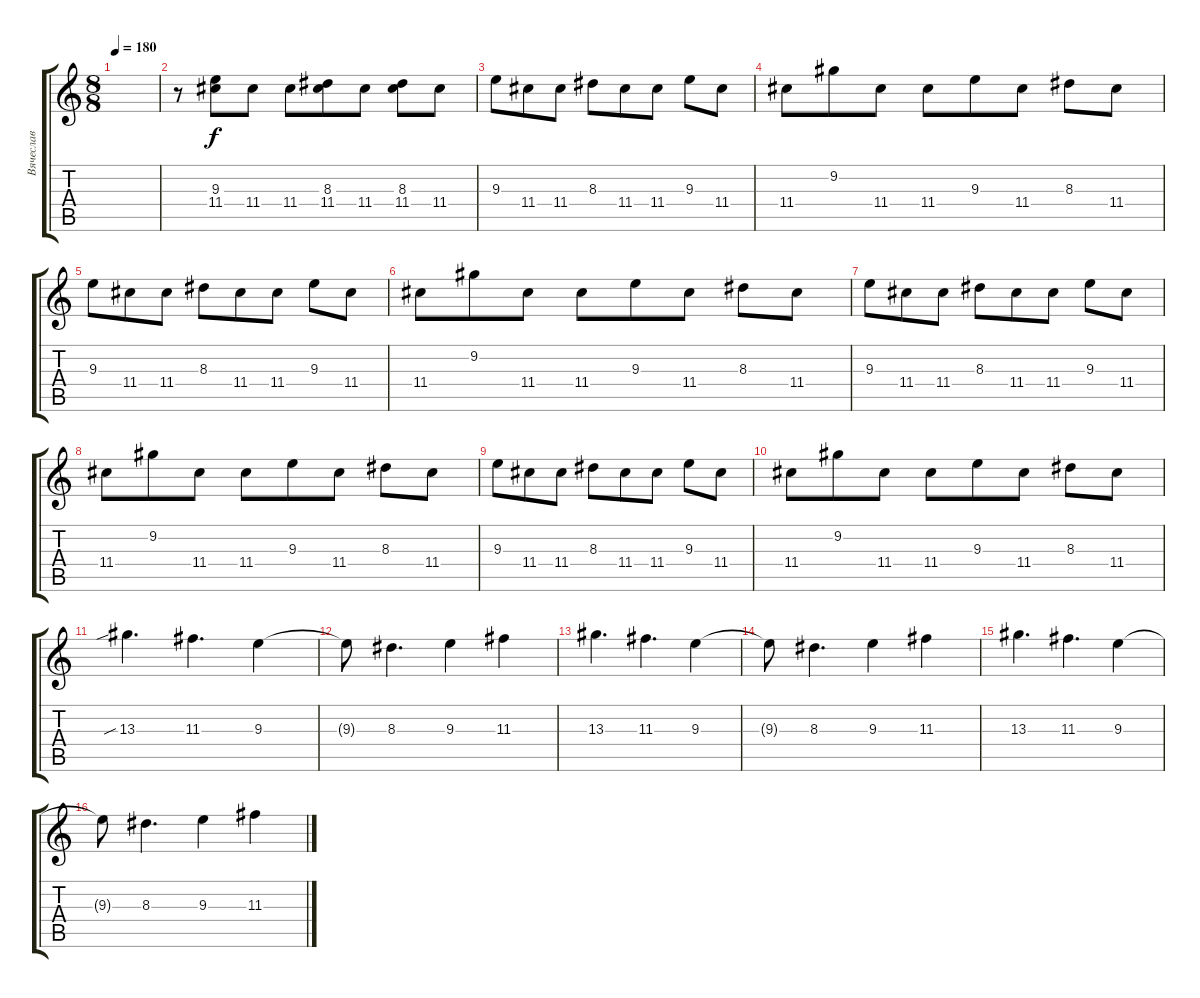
\track ("Вячеслав" "Вячеслав") {instrument distortionguitar}
\staff {score tabs}
\tuning (E4 B3 G3 D3 A2 E2) {hide}
\ts (8 8)
\tempo 180
\clef g2
\ks c
|
r.8 (9.3 11.4).8 11.4.8 11.4.8 (8.3 11.4).8 11.4.8 (8.3 11.4).8 11.4.8 |
9.3.8 11.4.8 11.4.8 8.3.8 11.4.8 11.4.8 9.3.8 11.4.8 |
11.4.8 9.2.8 11.4.8 11.4.8 9.3.8 11.4.8 8.3.8 11.4.8 |
9.3.8 11.4.8 11.4.8 8.3.8 11.4.8 11.4.8 9.3.8 11.4.8 |
11.4.8 9.2.8 11.4.8 11.4.8 9.3.8 11.4.8 8.3.8 11.4.8 |
9.3.8 11.4.8 11.4.8 8.3.8 11.4.8 11.4.8 9.3.8 11.4.8 |
11.4.8 9.2.8 11.4.8 11.4.8 9.3.8 11.4.8 8.3.8 11.4.8 |
9.3.8 11.4.8 11.4.8 8.3.8 11.4.8 11.4.8 9.3.8 11.4.8 |
11.4.8 9.2.8 11.4.8 11.4.8 9.3.8 11.4.8 8.3.8 11.4.8 |
13.3{sib}.4{d} 11.3.4{d} 9.3.4 |
9.3{t}.8 8.3.4{d} 9.3.4 11.3.4 |
13.3.4{d} 11.3.4{d} 9.3.4 |
9.3{t}.8 8.3.4{d} 9.3.4 11.3.4 |
13.3.4{d} 11.3.4{d} 9.3.4 |
9.3{t}.8 8.3.4{d} 9.3.4 11.3.4
